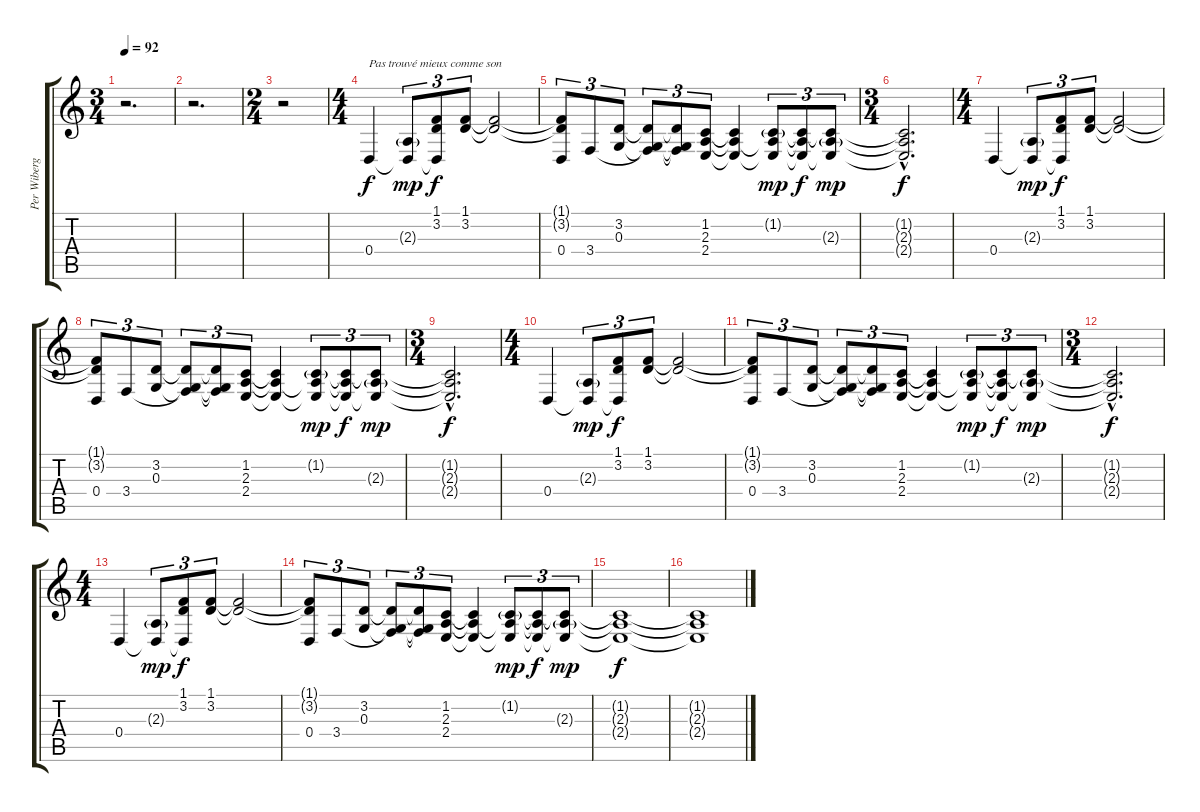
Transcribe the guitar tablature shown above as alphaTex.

\track ("Per Wiberg" "Per Wiberg") {instrument electricgrandpiano}
\staff {score tabs}
\tuning (E4 B3 G3 D3 A2 E2) {hide}
\ts (3 4)
\tempo 92
\clef g2
\ks c
r.2{d dy f} |
r.2{d} |
\ts (2 4)
r.2 |
\ts (4 4)
\section ("" "")
0.4.4{txt "Pas trouvé mieux comme son" instrument harpsichord} (2.3{g} 0.4{t}).8{tu (3 2) dy mp} (1.1 3.2 0.4{t}).8{tu (3 2) dy f} (1.1 3.2).8{tu (3 2)} (1.1{t} 3.2{t}).2 |
(1.1{t} 3.2{t} 0.4).8{tu (3 2)} 3.4.8{tu (3 2)} (3.2 0.3).8{tu (3 2)} (3.2{t} 0.3{t} 3.4{t}).8{tu (3 2)} (3.2{t} 0.3{t} 3.4{t}).8{tu (3 2)} (1.2 2.3 2.4).8{tu (3 2)} (1.2{t} 2.3{t} 2.4{t}).4 (1.2{g} 2.3{t} 2.4{t}).8{tu (3 2) dy mp} (1.2{t} 2.3{t} 2.4{t}).8{tu (3 2) dy f} (1.2{t} 2.3{g} 2.4{t}).8{tu (3 2) dy mp} |
\ts (3 4)
(1.2{hac t} 2.3{hac t} 2.4{hac t}).2{d dy f} |
\ts (4 4)
0.4.4 (2.3{g} 0.4{t}).8{tu (3 2) dy mp} (1.1 3.2 0.4{t}).8{tu (3 2) dy f} (1.1 3.2).8{tu (3 2)} (1.1{t} 3.2{t}).2 |
(1.1{t} 3.2{t} 0.4).8{tu (3 2)} 3.4.8{tu (3 2)} (3.2 0.3).8{tu (3 2)} (3.2{t} 0.3{t} 3.4{t}).8{tu (3 2)} (3.2{t} 0.3{t} 3.4{t}).8{tu (3 2)} (1.2 2.3 2.4).8{tu (3 2)} (1.2{t} 2.3{t} 2.4{t}).4 (1.2{g} 2.3{t} 2.4{t}).8{tu (3 2) dy mp} (1.2{t} 2.3{t} 2.4{t}).8{tu (3 2) dy f} (1.2{t} 2.3{g} 2.4{t}).8{tu (3 2) dy mp} |
\ts (3 4)
(1.2{hac t} 2.3{hac t} 2.4{hac t}).2{d dy f} |
\ts (4 4)
0.4.4 (2.3{g} 0.4{t}).8{tu (3 2) dy mp} (1.1 3.2 0.4{t}).8{tu (3 2) dy f} (1.1 3.2).8{tu (3 2)} (1.1{t} 3.2{t}).2 |
(1.1{t} 3.2{t} 0.4).8{tu (3 2)} 3.4.8{tu (3 2)} (3.2 0.3).8{tu (3 2)} (3.2{t} 0.3{t} 3.4{t}).8{tu (3 2)} (3.2{t} 0.3{t} 3.4{t}).8{tu (3 2)} (1.2 2.3 2.4).8{tu (3 2)} (1.2{t} 2.3{t} 2.4{t}).4 (1.2{g} 2.3{t} 2.4{t}).8{tu (3 2) dy mp} (1.2{t} 2.3{t} 2.4{t}).8{tu (3 2) dy f} (1.2{t} 2.3{g} 2.4{t}).8{tu (3 2) dy mp} |
\ts (3 4)
(1.2{hac t} 2.3{hac t} 2.4{hac t}).2{d dy f} |
\ts (4 4)
0.4.4 (2.3{g} 0.4{t}).8{tu (3 2) dy mp} (1.1 3.2 0.4{t}).8{tu (3 2) dy f} (1.1 3.2).8{tu (3 2)} (1.1{t} 3.2{t}).2 |
(1.1{t} 3.2{t} 0.4).8{tu (3 2)} 3.4.8{tu (3 2)} (3.2 0.3).8{tu (3 2)} (3.2{t} 0.3{t} 3.4{t}).8{tu (3 2)} (3.2{t} 0.3{t} 3.4{t}).8{tu (3 2)} (1.2 2.3 2.4).8{tu (3 2)} (1.2{t} 2.3{t} 2.4{t}).4 (1.2{g} 2.3{t} 2.4{t}).8{tu (3 2) dy mp} (1.2{t} 2.3{t} 2.4{t}).8{tu (3 2) dy f} (1.2{t} 2.3{g} 2.4{t}).8{tu (3 2) dy mp} |
(1.2{t} 2.3{t} 2.4{t}).1{dy f} |
(1.2{t} 2.3{t} 2.4{t}).1{volume 0}
